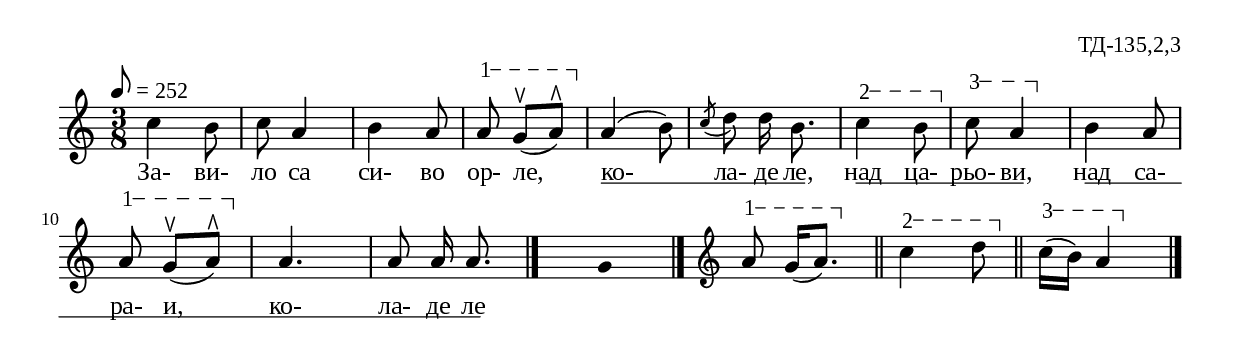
%{
td_135_2_03
%}

\include "td-preamble.ly"
%\include "Rhythm_marks.ly"

\score {
\relative c'' {
\tempo 8 = 252
\time 3/8
c4 b8 | c8 a4 | b a8 | 
\varA
a\startTextSpan g^\ltoe[( a\stopTextSpan^\rtoe]) | 
a4( b8) | \acciaccatura c8 d d16\noBeam b8. |
\varB
c4\startTextSpan b8\stopTextSpan | 
\varC
c\startTextSpan a4\stopTextSpan | 
b a8 | 
\varA
a\startTextSpan g^\ltoe[( a\stopTextSpan^\rtoe]) | 
a4. | a8 a16\noBeam a8. 
 \bar "|." 
s8 \fixB g4 \fixC
  \bar "|." 
\set Score.measureLength = #(ly:make-moment 1 16)  
 s16 \bar ""  
 \set Score.measureLength = #(ly:make-moment 3 8)  
 \clef treble
\varA
a8\startTextSpan g16[( a8.\stopTextSpan]) \bar "||"
\varB
c4\startTextSpan d8\stopTextSpan \bar "||"
\varC
c16\startTextSpan[( b]) a4\stopTextSpan 
 \bar "|."   
}
\addlyrics { За- ви- ло са си- во ор- ле, 
ко- \startTextSpan ла- де ле, \stopTextSpan
над \startTextSpan ца- рьо- ви, \stopTextSpan
над \startTextSpan са- ра- и, ко- ла- де ле \stopTextSpan }
%
\layout {
%   \context { 
%	    \Staff \remove "Time_signature_engraver" } 
  indent = #0
  line-width = 190\mm
  ragged-right=##f
\context {
      \Lyrics
      \consists "Text_spanner_engraver"
      \override TextSpanner #'direction = #DOWN
      \override TextSpanner #'style = #'line    
      \override TextSpanner #'outside-staff-priority = ##f
      \override TextSpanner #'padding = #0.2 % sets the distance of the line from the lyrics
      \override TextSpanner #'bound-details =
      #`((left . ((Y . 0)
                  (padding . 0)
                  (attach-dir . ,LEFT)))
         (left-broken . ((end-on-note . #t)))
         (right . ((Y . 0)
                   (padding . 0)
                   (attach-dir . ,RIGHT))))
    }
}
%
\midi { 
	\context {
		\Score tempoWholesPerMinute = #(ly:make-moment 252 8)
		}
	}
}
%
\header{
  opus = "ТД-135,2,3"
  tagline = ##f
}


